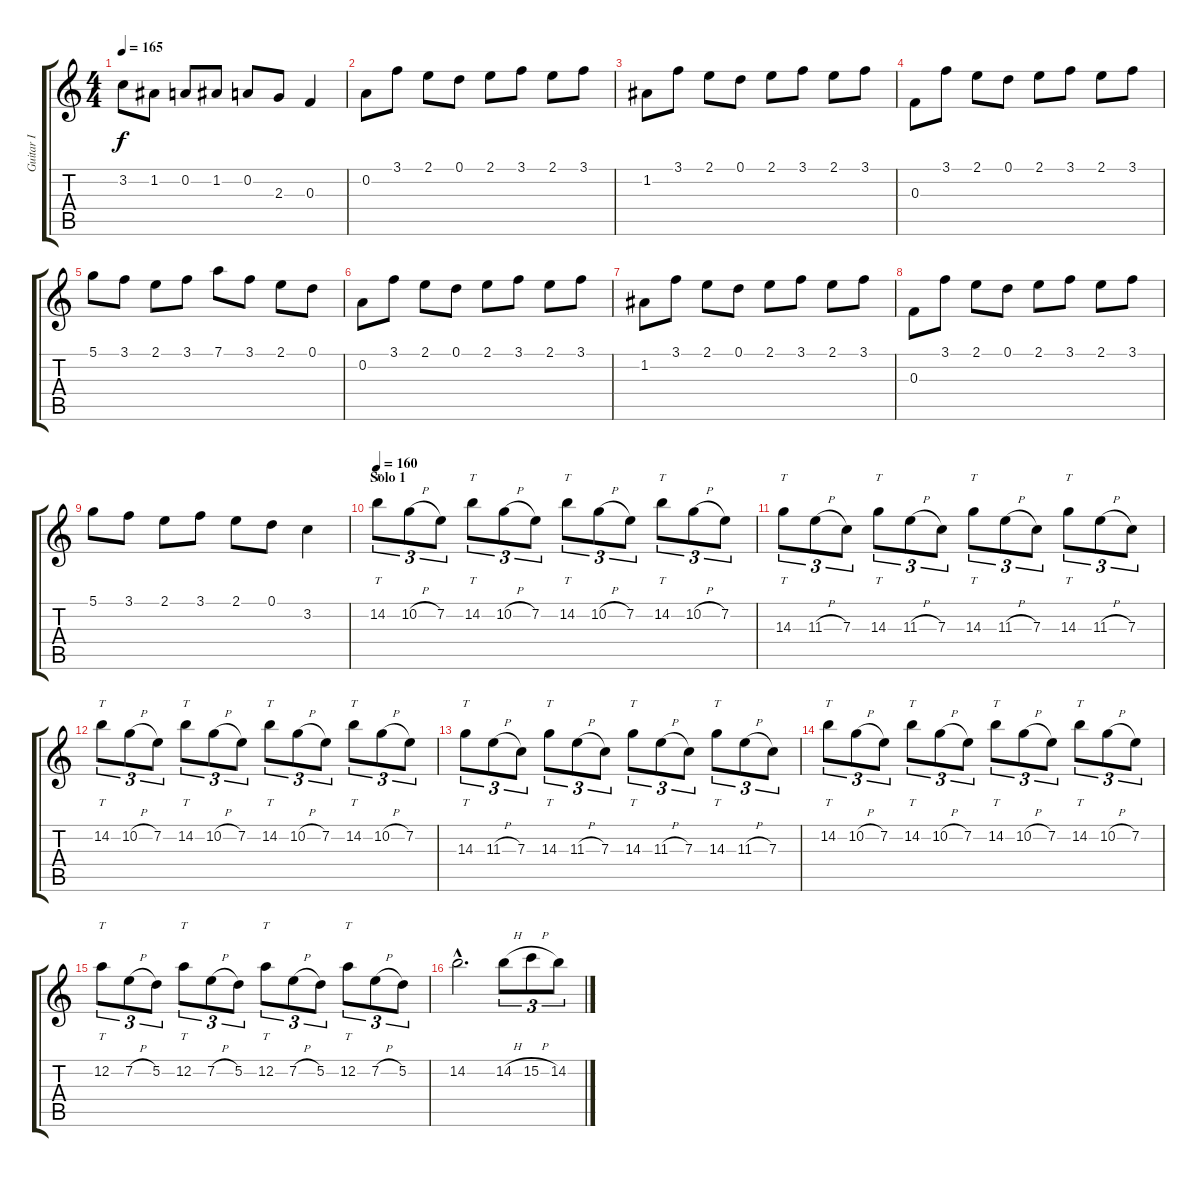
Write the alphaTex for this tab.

\track ("Guitar I" "Guitar I") {instrument distortionguitar}
\staff {score tabs}
\tuning (D4 A3 F3 C3 G2 D2) {hide}
\ts (4 4)
\tempo 165
\clef g2
\ks c
3.2.8{dy f} 1.2.8 0.2.8 1.2.8 0.2.8 2.3.8 0.3.4 |
0.2.8 3.1.8 2.1.8 0.1.8 2.1.8 3.1.8 2.1.8 3.1.8 |
1.2.8 3.1.8 2.1.8 0.1.8 2.1.8 3.1.8 2.1.8 3.1.8 |
0.3.8 3.1.8 2.1.8 0.1.8 2.1.8 3.1.8 2.1.8 3.1.8 |
5.1.8 3.1.8 2.1.8 3.1.8 7.1.8 3.1.8 2.1.8 0.1.8 |
0.2.8 3.1.8 2.1.8 0.1.8 2.1.8 3.1.8 2.1.8 3.1.8 |
1.2.8 3.1.8 2.1.8 0.1.8 2.1.8 3.1.8 2.1.8 3.1.8 |
0.3.8 3.1.8 2.1.8 0.1.8 2.1.8 3.1.8 2.1.8 3.1.8 |
5.1.8 3.1.8 2.1.8 3.1.8 2.1.8 0.1.8 3.2.4 |
\section ("" "Solo 1")
\tempo 160
14.2.8{tt tu (3 2) volume 16} 10.2{h}.8{tu (3 2)} 7.2.8{tu (3 2)} 14.2.8{tt tu (3 2)} 10.2{h}.8{tu (3 2)} 7.2.8{tu (3 2)} 14.2.8{tt tu (3 2)} 10.2{h}.8{tu (3 2)} 7.2.8{tu (3 2)} 14.2.8{tt tu (3 2)} 10.2{h}.8{tu (3 2)} 7.2.8{tu (3 2)} |
14.3.8{tt tu (3 2)} 11.3{h}.8{tu (3 2)} 7.3.8{tu (3 2)} 14.3.8{tt tu (3 2)} 11.3{h}.8{tu (3 2)} 7.3.8{tu (3 2)} 14.3.8{tt tu (3 2)} 11.3{h}.8{tu (3 2)} 7.3.8{tu (3 2)} 14.3.8{tt tu (3 2)} 11.3{h}.8{tu (3 2)} 7.3.8{tu (3 2)} |
14.2.8{tt tu (3 2)} 10.2{h}.8{tu (3 2)} 7.2.8{tu (3 2)} 14.2.8{tt tu (3 2)} 10.2{h}.8{tu (3 2)} 7.2.8{tu (3 2)} 14.2.8{tt tu (3 2)} 10.2{h}.8{tu (3 2)} 7.2.8{tu (3 2)} 14.2.8{tt tu (3 2)} 10.2{h}.8{tu (3 2)} 7.2.8{tu (3 2)} |
14.3.8{tt tu (3 2)} 11.3{h}.8{tu (3 2)} 7.3.8{tu (3 2)} 14.3.8{tt tu (3 2)} 11.3{h}.8{tu (3 2)} 7.3.8{tu (3 2)} 14.3.8{tt tu (3 2)} 11.3{h}.8{tu (3 2)} 7.3.8{tu (3 2)} 14.3.8{tt tu (3 2)} 11.3{h}.8{tu (3 2)} 7.3.8{tu (3 2)} |
14.2.8{tt tu (3 2)} 10.2{h}.8{tu (3 2)} 7.2.8{tu (3 2)} 14.2.8{tt tu (3 2)} 10.2{h}.8{tu (3 2)} 7.2.8{tu (3 2)} 14.2.8{tt tu (3 2)} 10.2{h}.8{tu (3 2)} 7.2.8{tu (3 2)} 14.2.8{tt tu (3 2)} 10.2{h}.8{tu (3 2)} 7.2.8{tu (3 2)} |
12.2.8{tt tu (3 2)} 7.2{h}.8{tu (3 2)} 5.2.8{tu (3 2)} 12.2.8{tt tu (3 2)} 7.2{h}.8{tu (3 2)} 5.2.8{tu (3 2)} 12.2.8{tt tu (3 2)} 7.2{h}.8{tu (3 2)} 5.2.8{tu (3 2)} 12.2.8{tt tu (3 2)} 7.2{h}.8{tu (3 2)} 5.2.8{tu (3 2)} |
14.2{hac}.2{d} 14.2{h}.8{tu (3 2)} 15.2{h}.8{tu (3 2)} 14.2.8{tu (3 2)}
